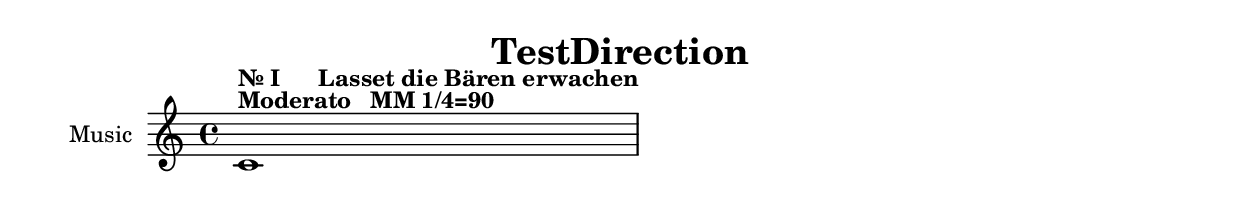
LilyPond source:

\version "2.24.4"

\header {
  movementTitle       = "TestDirection"
  title               = "TestDirection"
}

\paper {
  % horizontal-shift = 0.0\mm
  % indent = 0.0\mm
  % short-indent = 0.0\mm
  
  % markup-system-spacing-padding = 0.0\mm
  % between-system-space = 0.0\mm
  % page-top-space = 0.0\mm
  
  % page-count = -1
  % system-count = -1
  
  % oddHeaderMarkup = ""
  % evenHeaderMarkup = ""
  % oddFooterMarkup = ""
  % evenFooterMarkup = ""
}

\layout {
  \context { \Score
    autoBeaming = ##f % to display tuplets brackets
  }
  \context { \Voice
  }
}

Part_POne_Staff_One_Voice_One = \absolute {
  \language "nederlands"
  
  
  \clef "treble"
  \key c \major
  c'1 ^\markup { \bold "Moderato   MM 1/4=90" } ^\markup { \bold "Nr. I      Lasset die Bären erwachen" }
}

\book {

  \score {
    <<
    
      
      
      
      <<
      
        \new Staff  = "Part_POne_Staff_One"
        \with {
          instrumentName = "Music"
        }
        <<
          \context Voice = "Part_POne_Staff_One_Voice_One" <<
            \Part_POne_Staff_One_Voice_One
          >>
        >>
      
      
      >>
    
    >>
    
    \layout {
      \context { \Score
        autoBeaming = ##f % to display tuplets brackets
      }
      \context { \Voice
      }
    }
    
    \midi {
      \tempo 16 = 360
    }
  }
  
}
